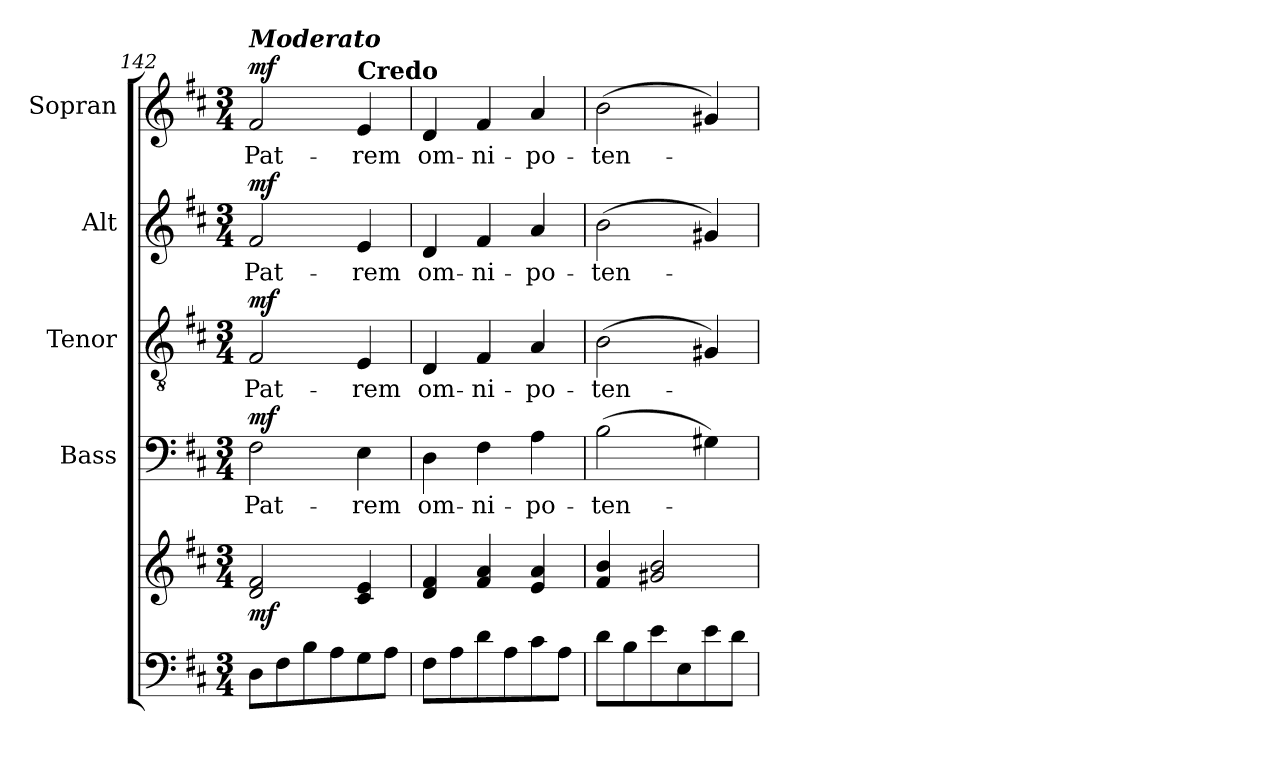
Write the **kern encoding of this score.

**kern	**kern	**dynam	**kern	**text	**dynam	**kern	**text	**dynam	**kern	**text	**dynam	**kern	**text	**dynam
*part5	*part5	*part5	*part4	*part4	*part4	*part3	*part3	*part3	*part2	*part2	*part2	*part1	*part1	*part1
*staff6	*staff5	*staff5/6	*staff4	*staff4	*staff4	*staff3	*staff3	*staff3	*staff2	*staff2	*staff2	*staff1	*staff1	*staff1
*	*	*	*I"Bass	*	*	*I"Tenor	*	*	*I"Alt	*	*	*I"Sopran	*	*
*	*	*	*I'B.	*	*	*I'T.	*	*	*I'A.	*	*	*I'S.	*	*
!!LO:PB:g=z
*clefF4	*clefG2	*	*clefF4	*	*	*clefGv2	*	*	*clefG2	*	*	*clefG2	*	*
*k[f#c#]	*k[f#c#]	*	*k[f#c#]	*	*	*k[f#c#]	*	*	*k[f#c#]	*	*	*k[f#c#]	*	*
*D:	*D:	*	*D:	*	*	*D:	*	*	*D:	*	*	*D:	*	*
*M3/4	*M3/4	*	*M3/4	*	*	*M3/4	*	*	*M3/4	*	*	*M3/4	*	*
=142	=142	=142	=142	=142	=142	=142	=142	=142	=142	=142	=142	=142	=142	=142
!	!	!	!	!	!	!	!	!	!	!	!	!LO:TX:a:Bi:t=Moderato	!	!
!	!	!LO:DY:b	!	!LO:LY:b	!LO:DY:a	!	!LO:LY:b	!LO:DY:a	!	!LO:LY:b	!LO:DY:a	!	!LO:LY:b	!LO:DY:a
8D\L	2d/ 2f#/	mf	2F#\	Pat-	mf	2F#/	Pat-	mf	2f#/	Pat-	mf	2f#/	Pat-	mf
8F#\	.	.	.	.	.	.	.	.	.	.	.	.	.	.
8B\	.	.	.	.	.	.	.	.	.	.	.	.	.	.
8A\	.	.	.	.	.	.	.	.	.	.	.	.	.	.
!	!	!	!	!	!	!	!	!	!	!	!	!LO:TX:a:B:t=Credo	!	!
!	!	!	!	!LO:LY:b	!	!	!LO:LY:b	!	!	!LO:LY:b	!	!	!LO:LY:b	!
8G\	4c#/ 4e/	.	4E\	-rem	.	4E/	-rem	.	4e/	-rem	.	4e/	-rem	.
8A\J	.	.	.	.	.	.	.	.	.	.	.	.	.	.
=143	=143	=143	=143	=143	=143	=143	=143	=143	=143	=143	=143	=143	=143	=143
!	!	!	!	!LO:LY:b	!	!	!LO:LY:b	!	!	!LO:LY:b	!	!	!LO:LY:b	!
8F#\L	4d/ 4f#/	.	4D\	om-	.	4D/	om-	.	4d/	om-	.	4d/	om-	.
8A\	.	.	.	.	.	.	.	.	.	.	.	.	.	.
!	!	!	!	!LO:LY:b	!	!	!LO:LY:b	!	!	!LO:LY:b	!	!	!LO:LY:b	!
8d\	4f#/ 4a/	.	4F#\	-ni-	.	4F#/	-ni-	.	4f#/	-ni-	.	4f#/	-ni-	.
8A\	.	.	.	.	.	.	.	.	.	.	.	.	.	.
!	!	!	!	!LO:LY:b	!	!	!LO:LY:b	!	!	!LO:LY:b	!	!	!LO:LY:b	!
8c#\	4e/ 4a/	.	4A\	-po-	.	4A/	-po-	.	4a/	-po-	.	4a/	-po-	.
8A\J	.	.	.	.	.	.	.	.	.	.	.	.	.	.
=144	=144	=144	=144	=144	=144	=144	=144	=144	=144	=144	=144	=144	=144	=144
!	!	!	!	!LO:LY:b	!	!	!LO:LY:b	!	!	!LO:LY:b	!	!	!LO:LY:b	!
8d\L	4f#/ 4b/	.	(>2B\	-ten-	.	(>2B\	-ten-	.	(>2b\	-ten-	.	(>2b\	-ten-	.
8B\	.	.	.	.	.	.	.	.	.	.	.	.	.	.
8e\	2g#X/ 2b/	.	.	.	.	.	.	.	.	.	.	.	.	.
8E\	.	.	.	.	.	.	.	.	.	.	.	.	.	.
8e\	.	.	4G#X\)	.	.	4G#X/)	.	.	4g#X/)	.	.	4g#X/)	.	.
8d\J	.	.	.	.	.	.	.	.	.	.	.	.	.	.
=	=	=	=	=	=	=	=	=	=	=	=	=	=	=
*-	*-	*-	*-	*-	*-	*-	*-	*-	*-	*-	*-	*-	*-	*-
